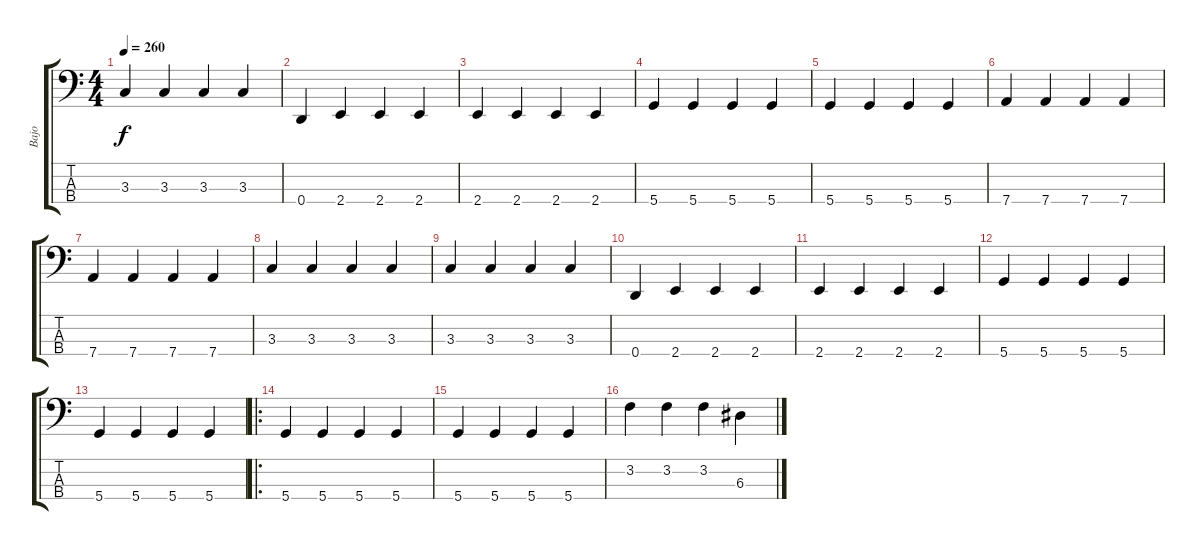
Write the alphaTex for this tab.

\track ("Bajo" "Bajo") {instrument electricbasspick}
\staff {score tabs}
\tuning (G2 D2 A1 D1) {hide}
\ts (4 4)
\tempo 260
\clef f4
\ks c
3.3.4{dy f} 3.3.4 3.3.4 3.3.4 |
0.4.4 2.4.4 2.4.4 2.4.4 |
2.4.4 2.4.4 2.4.4 2.4.4 |
5.4.4 5.4.4 5.4.4 5.4.4 |
5.4.4 5.4.4 5.4.4 5.4.4 |
7.4.4 7.4.4 7.4.4 7.4.4 |
7.4.4 7.4.4 7.4.4 7.4.4 |
3.3.4 3.3.4 3.3.4 3.3.4 |
3.3.4 3.3.4 3.3.4 3.3.4 |
0.4.4 2.4.4 2.4.4 2.4.4 |
2.4.4 2.4.4 2.4.4 2.4.4 |
5.4.4 5.4.4 5.4.4 5.4.4 |
5.4.4 5.4.4 5.4.4 5.4.4 |
\ro
5.4.4 5.4.4 5.4.4 5.4.4 |
5.4.4 5.4.4 5.4.4 5.4.4 |
3.2.4 3.2.4 3.2.4 6.3.4
